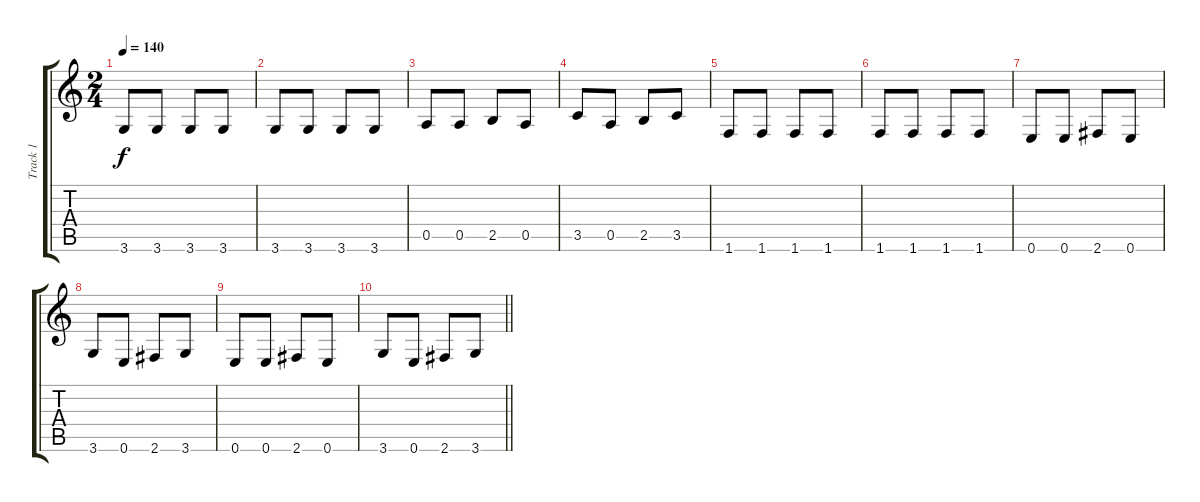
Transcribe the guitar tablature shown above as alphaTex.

\track ("Track 1" "Track 1") {instrument acousticguitarsteel}
\staff {score tabs}
\tuning (E4 B3 G3 D3 A2 E2) {hide}
\ts (2 4)
\tempo 140
\clef g2
\ks c
3.6.8{dy f volume 3} 3.6.8 3.6.8 3.6.8 |
3.6.8 3.6.8 3.6.8 3.6.8 |
0.5.8 0.5.8 2.5.8 0.5.8 |
3.5.8 0.5.8 2.5.8 3.5.8 |
1.6.8 1.6.8 1.6.8 1.6.8 |
1.6.8 1.6.8 1.6.8 1.6.8 |
0.6.8 0.6.8 2.6.8 0.6.8 |
3.6.8 0.6.8 2.6.8 3.6.8 |
0.6.8 0.6.8 2.6.8 0.6.8 |
\barLineRight lightlight
3.6.8 0.6.8 2.6.8 3.6.8
